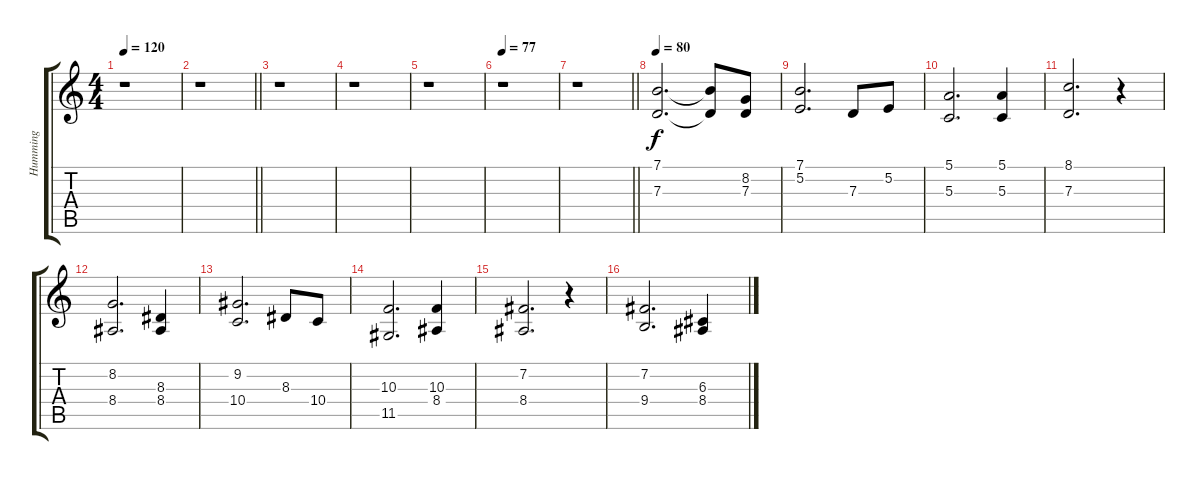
\track ("Humming" "Humming") {instrument synthvoice}
\staff {score tabs}
\tuning (E4 B3 G3 D3 A2 E2) {hide}
\ts (4 4)
\tempo 120
\tempo 76
\tempo 120
\clef g2
\ks c
r.1{dy f instrument synthvoice} |
\barLineRight lightlight
r.1 |
r.1 |
r.1 |
r.1 |
\tempo 77
r.1 |
\barLineRight lightlight
r.1 |
\tempo 80
(7.1 7.3).2{d} (7.1{t} 7.3{t}).8 (8.2 7.3).8 |
(7.1 5.2).2{d} 7.3.8 5.2.8 |
(5.1 5.3).2{d} (5.1 5.3).4 |
(8.1 7.3).2{d} r.4 |
(8.2 8.4).2{d} (8.3 8.4).4 |
(9.2 10.4).2{d} 8.3.8 10.4.8 |
(10.3 11.5).2{d} (10.3 8.4).4 |
(7.2 8.4).2{d} r.4 |
(7.2 9.4).2{d} (6.3 8.4).4
